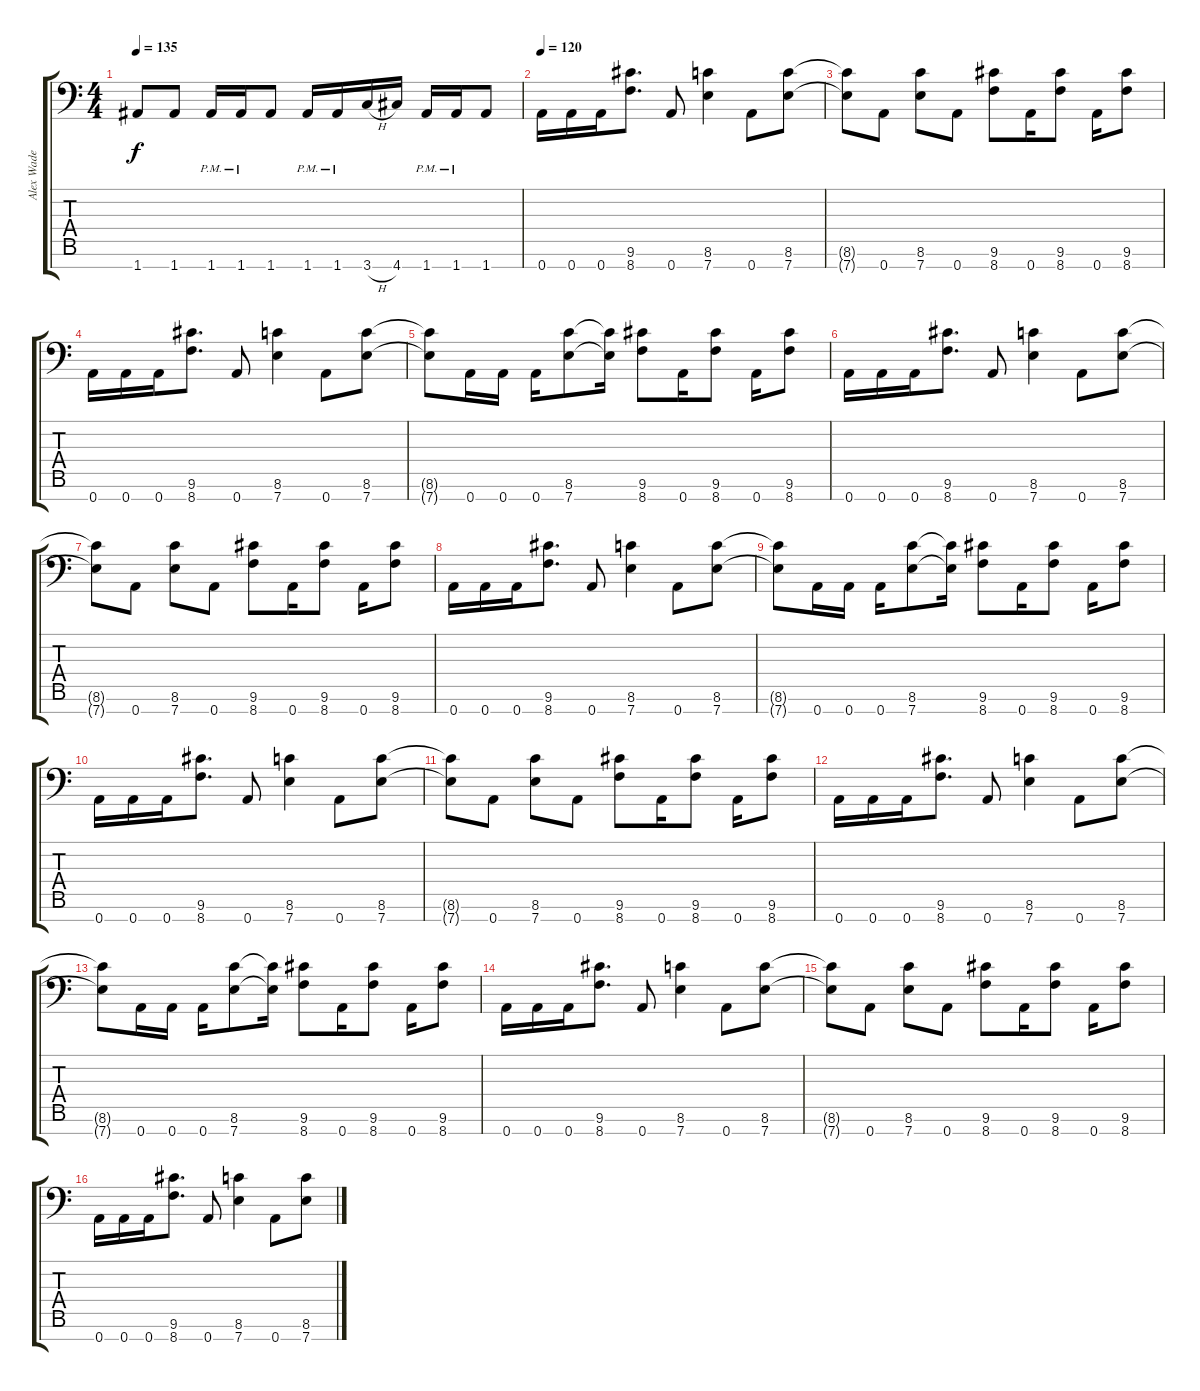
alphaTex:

\track ("Alex Wade" "Alex Wade") {instrument overdrivenguitar}
\staff {score tabs}
\tuning (E4 B3 G3 D3 A2 E2 A1) {hide}
\ts (4 4)
\tempo 135
\clef f4
\ks c
1.7.8{dy f} 1.7.8 1.7{pm}.16 1.7{pm}.16 1.7.8 1.7{pm}.16 1.7{pm}.16 3.7{h}.16 4.7.16 1.7{pm}.16 1.7{pm}.16 1.7.8 |
\tempo 120
0.7.16 0.7.16 0.7.16 (9.6 8.7).8{d} 0.7.8 (8.6 7.7).4 0.7.8 (8.6 7.7).8 |
(8.6{t} 7.7{t}).8 0.7.8 (8.6 7.7).8 0.7.8 (9.6 8.7).8 0.7.16 (9.6 8.7).8 0.7.16 (9.6 8.7).8 |
0.7.16 0.7.16 0.7.16 (9.6 8.7).8{d} 0.7.8 (8.6 7.7).4 0.7.8 (8.6 7.7).8 |
(8.6{t} 7.7{t}).8 0.7.16 0.7.16 0.7.16 (8.6 7.7).8 (8.6{t} 7.7{t}).16 (9.6 8.7).8 0.7.16 (9.6 8.7).8 0.7.16 (9.6 8.7).8 |
0.7.16 0.7.16 0.7.16 (9.6 8.7).8{d} 0.7.8 (8.6 7.7).4 0.7.8 (8.6 7.7).8 |
(8.6{t} 7.7{t}).8 0.7.8 (8.6 7.7).8 0.7.8 (9.6 8.7).8 0.7.16 (9.6 8.7).8 0.7.16 (9.6 8.7).8 |
0.7.16 0.7.16 0.7.16 (9.6 8.7).8{d} 0.7.8 (8.6 7.7).4 0.7.8 (8.6 7.7).8 |
(8.6{t} 7.7{t}).8 0.7.16 0.7.16 0.7.16 (8.6 7.7).8 (8.6{t} 7.7{t}).16 (9.6 8.7).8 0.7.16 (9.6 8.7).8 0.7.16 (9.6 8.7).8 |
0.7.16 0.7.16 0.7.16 (9.6 8.7).8{d} 0.7.8 (8.6 7.7).4 0.7.8 (8.6 7.7).8 |
(8.6{t} 7.7{t}).8 0.7.8 (8.6 7.7).8 0.7.8 (9.6 8.7).8 0.7.16 (9.6 8.7).8 0.7.16 (9.6 8.7).8 |
0.7.16 0.7.16 0.7.16 (9.6 8.7).8{d} 0.7.8 (8.6 7.7).4 0.7.8 (8.6 7.7).8 |
(8.6{t} 7.7{t}).8 0.7.16 0.7.16 0.7.16 (8.6 7.7).8 (8.6{t} 7.7{t}).16 (9.6 8.7).8 0.7.16 (9.6 8.7).8 0.7.16 (9.6 8.7).8 |
0.7.16 0.7.16 0.7.16 (9.6 8.7).8{d} 0.7.8 (8.6 7.7).4 0.7.8 (8.6 7.7).8 |
(8.6{t} 7.7{t}).8 0.7.8 (8.6 7.7).8 0.7.8 (9.6 8.7).8 0.7.16 (9.6 8.7).8 0.7.16 (9.6 8.7).8 |
0.7.16 0.7.16 0.7.16 (9.6 8.7).8{d} 0.7.8 (8.6 7.7).4 0.7.8 (8.6 7.7).8
